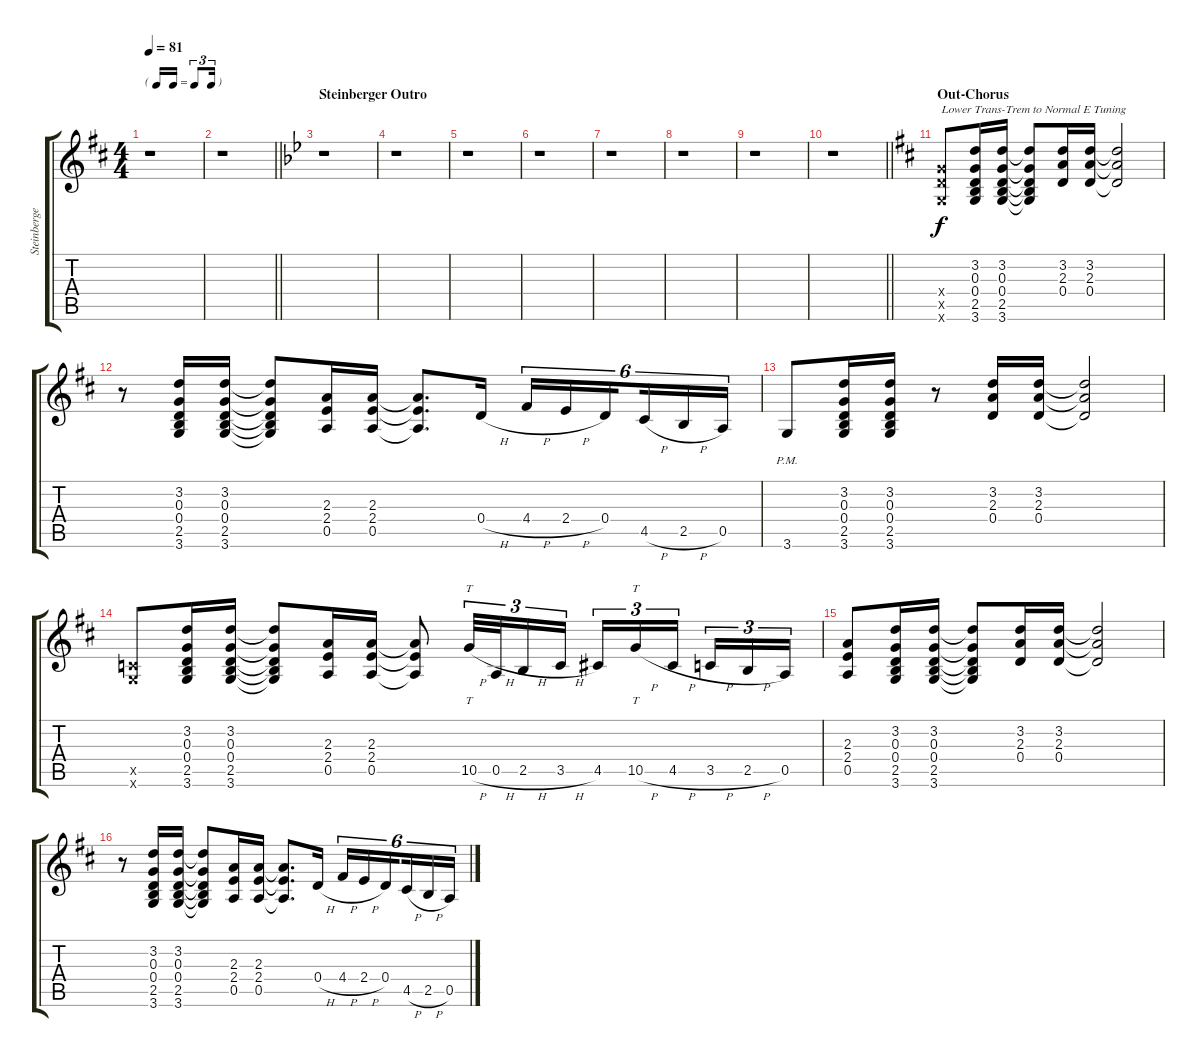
\track ("Steinberger Trans-Trem =0 Normal Tuning " "Steinberge") {instrument overdrivenguitar}
\staff {score tabs}
\tuning (E4 B3 G3 D3 A2 E2) {hide}
\ts (4 4)
\tf triplet16th
\tempo 81
\clef g2
\ks d
r.1{dy f} |
\barLineRight lightlight
r.1 |
\section ("" "Steinberger Outro")
\ks gminor
r.1 |
r.1 |
r.1 |
r.1 |
r.1 |
r.1 |
r.1 |
\barLineRight lightlight
r.1 |
\section ("" "Out-Chorus")
\ks d
(5.4{x} 5.5{x} 3.6{x}).8{txt "Lower Trans-Trem to Normal E Tuning"} (3.2 0.3 0.4 2.5 3.6).16 (3.2 0.3 0.4 2.5 3.6).16 (3.2{t} 0.3{t} 0.4{t} 2.5{t} 3.6{t}).8 (3.2 2.3 0.4).16 (3.2 2.3 0.4).16 (3.2{t} 2.3{t} 0.4{t}).2 |
r.8 (3.2 0.3 0.4 2.5 3.6).16 (3.2 0.3 0.4 2.5 3.6).16 (3.2{t} 0.3{t} 0.4{t} 2.5{t} 3.6{t}).8 (2.3 2.4 0.5).16 (2.3 2.4 0.5).16 (2.3{t} 2.4{t} 0.5{t}).8{d} 0.4{h}.16 4.4{h}.16{tu (6 4)} 2.4{h}.16{tu (6 4)} 0.4.16{tu (6 4) beam splitsecondary} 4.5{h}.16{tu (6 4)} 2.5{h}.16{tu (6 4)} 0.5.16{tu (6 4)} |
3.6{pm}.8 (3.2 0.3 0.4 2.5 3.6).16 (3.2 0.3 0.4 2.5 3.6).16 r.8 (3.2 2.3 0.4).16 (3.2 2.3 0.4).16 (3.2{t} 2.3{t} 0.4{t}).2 |
(3.5{x} 3.6{x}).8 (3.2 0.3 0.4 2.5 3.6).16 (3.2 0.3 0.4 2.5 3.6).16 (3.2{t} 0.3{t} 0.4{t} 2.5{t} 3.6{t}).8 (2.3 2.4 0.5).16 (2.3 2.4 0.5).16 (2.3{t} 2.4{t} 0.5{t}).8 10.5{h}.32{tt tu (3 2)} 0.5{h}.32{tu (3 2)} 2.5{h}.16{tu (3 2)} 3.5{h}.16{tu (3 2)} 4.5.16{tu (3 2)} 10.5{h}.16{tt tu (3 2)} 4.5{h}.16{tu (3 2) beam splitsecondary} 3.5{h}.16{tu (3 2)} 2.5{h}.16{tu (3 2)} 0.5.16{tu (3 2)} |
(2.3 2.4 0.5).8 (3.2 0.3 0.4 2.5 3.6).16 (3.2 0.3 0.4 2.5 3.6).16 (3.2{t} 0.3{t} 0.4{t} 2.5{t} 3.6{t}).8 (3.2 2.3 0.4).16 (3.2 2.3 0.4).16 (3.2{t} 2.3{t} 0.4{t}).2 |
r.8 (3.2 0.3 0.4 2.5 3.6).16 (3.2 0.3 0.4 2.5 3.6).16 (3.2{t} 0.3{t} 0.4{t} 2.5{t} 3.6{t}).8 (2.3 2.4 0.5).16 (2.3 2.4 0.5).16 (2.3{t} 2.4{t} 0.5{t}).8{d} 0.4{h}.16 4.4{h}.16{tu (6 4)} 2.4{h}.16{tu (6 4)} 0.4.16{tu (6 4) beam splitsecondary} 4.5{h}.16{tu (6 4)} 2.5{h}.16{tu (6 4)} 0.5.16{tu (6 4)}
